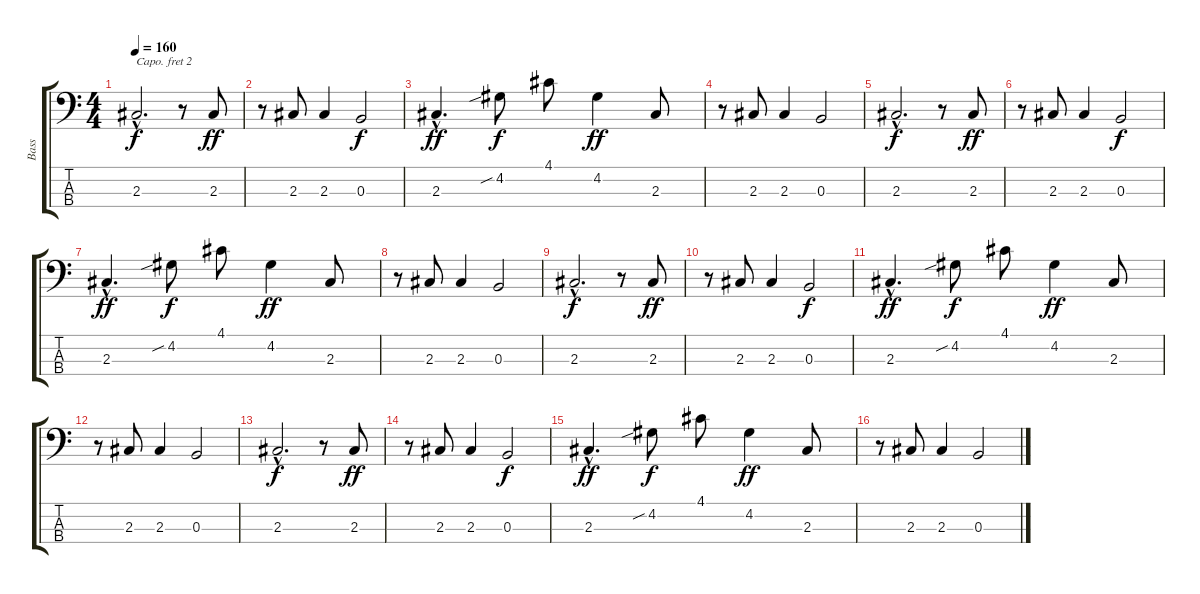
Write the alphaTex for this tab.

\track ("Bass" "Bass") {instrument electricbassfinger}
\staff {score tabs}
\capo 2
\tuning (G2 D2 A1 E1) {hide}
\ts (4 4)
\tempo 160
\clef f4
\ks c
2.3{hac}.2{d dy f} r.8 2.3.8{dy ff} |
r.8 2.3.8 2.3.4 0.3.2{dy f} |
2.3{hac}.4{d dy ff} 4.2{sib}.8{dy f} 4.1.8 4.2.4{dy ff} 2.3.8 |
r.8 2.3.8 2.3.4 0.3.2 |
2.3{hac}.2{d dy f} r.8 2.3.8{dy ff} |
r.8 2.3.8 2.3.4 0.3.2{dy f} |
2.3{hac}.4{d dy ff} 4.2{sib}.8{dy f} 4.1.8 4.2.4{dy ff} 2.3.8 |
r.8 2.3.8 2.3.4 0.3.2 |
2.3{hac}.2{d dy f} r.8 2.3.8{dy ff} |
r.8 2.3.8 2.3.4 0.3.2{dy f} |
2.3{hac}.4{d dy ff} 4.2{sib}.8{dy f} 4.1.8 4.2.4{dy ff} 2.3.8 |
r.8 2.3.8 2.3.4 0.3.2 |
2.3{hac}.2{d dy f} r.8 2.3.8{dy ff} |
r.8 2.3.8 2.3.4 0.3.2{dy f} |
2.3{hac}.4{d dy ff} 4.2{sib}.8{dy f} 4.1.8 4.2.4{dy ff} 2.3.8 |
r.8 2.3.8 2.3.4 0.3.2
